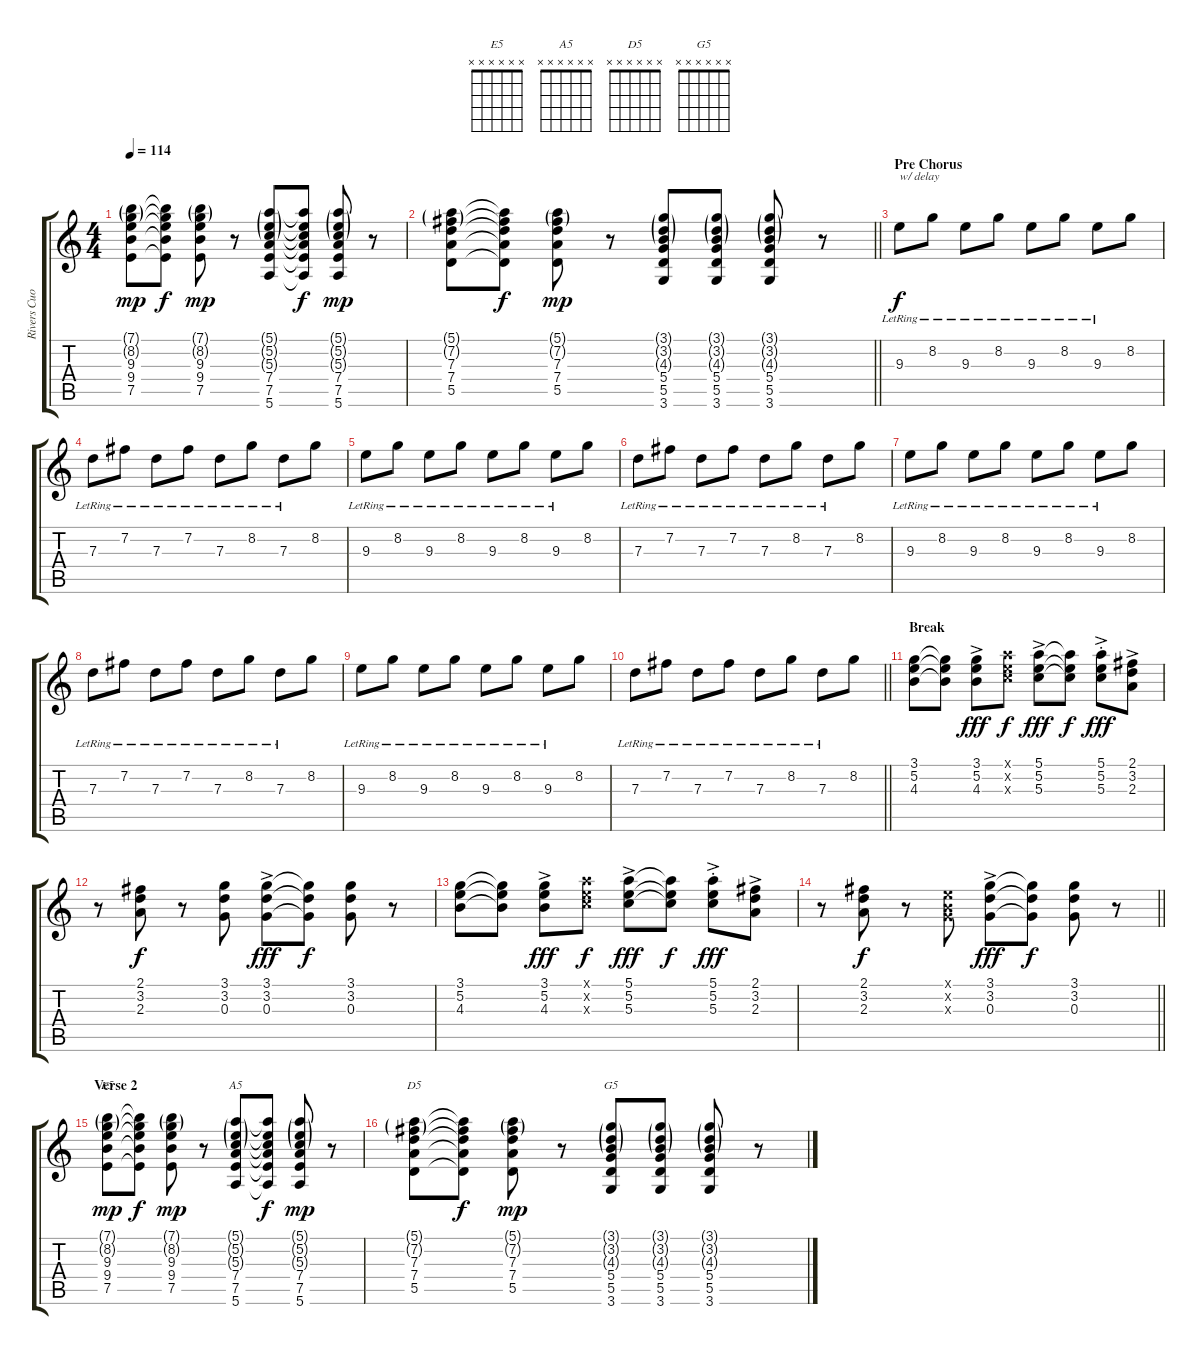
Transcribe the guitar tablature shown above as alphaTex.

\track ("Rivers Cuomo - Guitar" "Rivers Cuo") {instrument electricguitarclean}
\staff {score tabs}
\tuning (E4 B3 G3 D3 A2 E2) {hide}
\chord ("E5" x x x x x x)
\chord ("A5" x x x x x x)
\chord ("D5" x x x x x x)
\chord ("G5" x x x x x x)
\ts (4 4)
\tempo 114
\clef g2
\ks c
(7.1{g} 8.2{g} 9.3 9.4 7.5).8{dy mp} (7.1{t} 8.2{t} 9.3{t} 9.4{t} 7.5{t}).8{dy f} (7.1{g} 8.2{g} 9.3 9.4 7.5).8{dy mp} r.8 (5.1{g} 5.2{g} 5.3{g} 7.4 7.5 5.6).8 (5.1{t} 5.2{t} 5.3{t} 7.4{t} 7.5{t} 5.6{t}).8{dy f} (5.1{g} 5.2{g} 5.3{g} 7.4 7.5 5.6).8{dy mp} r.8 |
\barLineRight lightlight
(5.1{g} 7.2{g} 7.3 7.4 5.5).8 (5.1{t} 7.2{t} 7.3{t} 7.4{t} 5.5{t}).8{dy f} (5.1{g} 7.2{g} 7.3 7.4 5.5).8{dy mp} r.8 (3.1{g} 3.2{g} 4.3{g} 5.4 5.5 3.6).8 (3.1{g} 3.2{g} 4.3{g} 5.4 5.5 3.6).8 (3.1{g} 3.2{g} 4.3{g} 5.4 5.5 3.6).8 r.8 |
\section ("" "Pre Chorus")
9.3{lr}.8{txt "w/ delay" dy f volume 15} 8.2{lr}.8 9.3{lr}.8 8.2{lr}.8 9.3{lr}.8 8.2{lr}.8 9.3{lr}.8 8.2.8 |
7.3{lr}.8 7.2{lr}.8 7.3{lr}.8 7.2{lr}.8 7.3{lr}.8 8.2{lr}.8 7.3{lr}.8 8.2.8 |
9.3{lr}.8 8.2{lr}.8 9.3{lr}.8 8.2{lr}.8 9.3{lr}.8 8.2{lr}.8 9.3{lr}.8 8.2.8 |
7.3{lr}.8 7.2{lr}.8 7.3{lr}.8 7.2{lr}.8 7.3{lr}.8 8.2{lr}.8 7.3{lr}.8 8.2.8 |
9.3{lr}.8 8.2{lr}.8 9.3{lr}.8 8.2{lr}.8 9.3{lr}.8 8.2{lr}.8 9.3{lr}.8 8.2.8 |
7.3{lr}.8 7.2{lr}.8 7.3{lr}.8 7.2{lr}.8 7.3{lr}.8 8.2{lr}.8 7.3{lr}.8 8.2.8 |
9.3{lr}.8 8.2{lr}.8 9.3{lr}.8 8.2{lr}.8 9.3{lr}.8 8.2{lr}.8 9.3{lr}.8 8.2.8 |
\barLineRight lightlight
7.3{lr}.8 7.2{lr}.8 7.3{lr}.8 7.2{lr}.8 7.3{lr}.8 8.2{lr}.8 7.3{lr}.8 8.2.8 |
\section ("" "Break")
(3.1 5.2 4.3).8 (3.1{t} 5.2{t} 4.3{t}).8 (3.1{ac} 5.2{ac} 4.3{ac}).8{dy fff} (5.1{x} 5.2{x} 5.3{x}).8{dy f} (5.1{ac} 5.2{ac} 5.3{ac}).8{dy fff} (5.1{t} 5.2{t} 5.3{t}).8{dy f} (5.1{ac st} 5.2{ac st} 5.3{ac st}).8{dy fff} (2.1{ac} 3.2{ac} 2.3{ac}).8 |
r.8 (2.1 3.2 2.3).8{dy f} r.8 (3.1 3.2 0.3).8 (3.1{ac} 3.2{ac} 0.3{ac}).8{dy fff} (3.1{t} 3.2{t} 0.3{t}).8{dy f} (3.1 3.2 0.3).8 r.8 |
(3.1 5.2 4.3).8 (3.1{t} 5.2{t} 4.3{t}).8 (3.1{ac} 5.2{ac} 4.3{ac}).8{dy fff} (5.1{x} 5.2{x} 5.3{x}).8{dy f} (5.1{ac} 5.2{ac} 5.3{ac}).8{dy fff} (5.1{t} 5.2{t} 5.3{t}).8{dy f} (5.1{ac st} 5.2{ac st} 5.3{ac st}).8{dy fff} (2.1{ac} 3.2{ac} 2.3{ac}).8 |
\barLineRight lightlight
r.8 (2.1 3.2 2.3).8{dy f} r.8 (0.1{x} 0.2{x} 0.3{x}).8 (3.1{ac} 3.2{ac} 0.3{ac}).8{dy fff} (3.1{t} 3.2{t} 0.3{t}).8{dy f} (3.1 3.2 0.3).8 r.8 |
\section ("" "Verse 2")
(7.1{g} 8.2{g} 9.3 9.4 7.5).8{ch "E5" dy mp} (7.1{t} 8.2{t} 9.3{t} 9.4{t} 7.5{t}).8{dy f} (7.1{g} 8.2{g} 9.3 9.4 7.5).8{dy mp} r.8 (5.1{g} 5.2{g} 5.3{g} 7.4 7.5 5.6).8{ch "A5"} (5.1{t} 5.2{t} 5.3{t} 7.4{t} 7.5{t} 5.6{t}).8{dy f} (5.1{g} 5.2{g} 5.3{g} 7.4 7.5 5.6).8{dy mp} r.8 |
(5.1{g} 7.2{g} 7.3 7.4 5.5).8{ch "D5"} (5.1{t} 7.2{t} 7.3{t} 7.4{t} 5.5{t}).8{dy f} (5.1{g} 7.2{g} 7.3 7.4 5.5).8{dy mp} r.8 (3.1{g} 3.2{g} 4.3{g} 5.4 5.5 3.6).8{ch "G5"} (3.1{g} 3.2{g} 4.3{g} 5.4 5.5 3.6).8 (3.1{g} 3.2{g} 4.3{g} 5.4 5.5 3.6).8 r.8
